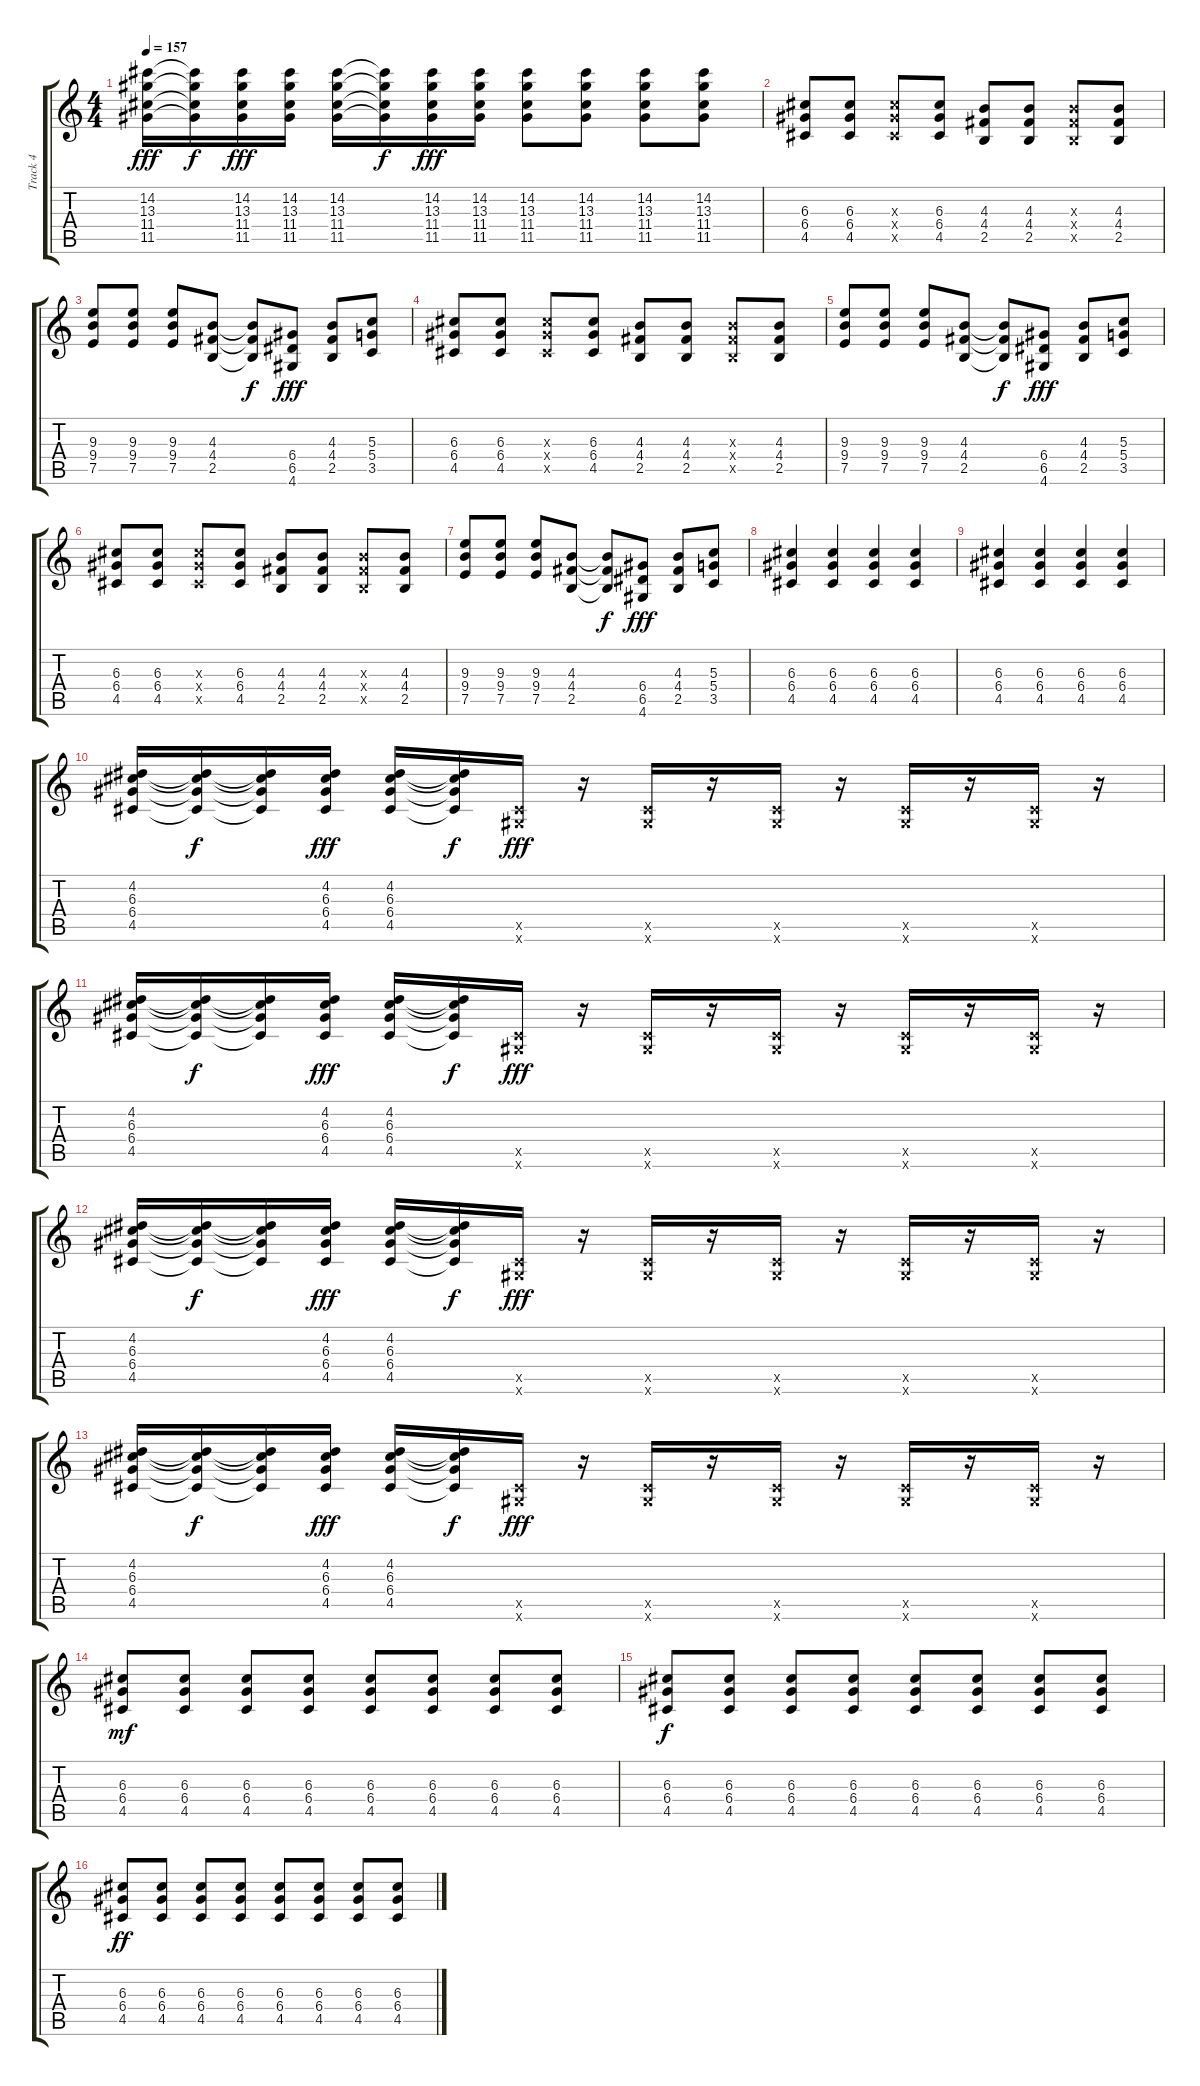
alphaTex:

\track ("Track 4" "Track 4") {instrument distortionguitar}
\staff {score tabs}
\tuning (E4 B3 G3 D3 A2 E2) {hide}
\ts (4 4)
\tempo 157
\clef g2
\ks c
(14.2 13.3 11.4 11.5).16{dy fff} (14.2{t} 13.3{t} 11.4{t} 11.5{t}).16{dy f} (14.2 13.3 11.4 11.5).16{dy fff} (14.2 13.3 11.4 11.5).16 (14.2 13.3 11.4 11.5).16 (14.2{t} 13.3{t} 11.4{t} 11.5{t}).16{dy f} (14.2 13.3 11.4 11.5).16{dy fff} (14.2 13.3 11.4 11.5).16 (14.2 13.3 11.4 11.5).8 (14.2 13.3 11.4 11.5).8 (14.2 13.3 11.4 11.5).8 (14.2 13.3 11.4 11.5).8 |
(6.3 6.4 4.5).8 (6.3 6.4 4.5).8 (6.3{x} 6.4{x} 4.5{x}).8 (6.3 6.4 4.5).8 (4.3 4.4 2.5).8 (4.3 4.4 2.5).8 (4.3{x} 4.4{x} 2.5{x}).8 (4.3 4.4 2.5).8 |
(9.3 9.4 7.5).8 (9.3 9.4 7.5).8 (9.3 9.4 7.5).8 (4.3 4.4 2.5).8 (4.3{t} 4.4{t} 2.5{t}).8{dy f} (6.4 6.5 4.6).8{dy fff} (4.3 4.4 2.5).8 (5.3 5.4 3.5).8 |
(6.3 6.4 4.5).8 (6.3 6.4 4.5).8 (6.3{x} 6.4{x} 4.5{x}).8 (6.3 6.4 4.5).8 (4.3 4.4 2.5).8 (4.3 4.4 2.5).8 (4.3{x} 4.4{x} 2.5{x}).8 (4.3 4.4 2.5).8 |
(9.3 9.4 7.5).8 (9.3 9.4 7.5).8 (9.3 9.4 7.5).8 (4.3 4.4 2.5).8 (4.3{t} 4.4{t} 2.5{t}).8{dy f} (6.4 6.5 4.6).8{dy fff} (4.3 4.4 2.5).8 (5.3 5.4 3.5).8 |
(6.3 6.4 4.5).8 (6.3 6.4 4.5).8 (6.3{x} 6.4{x} 4.5{x}).8 (6.3 6.4 4.5).8 (4.3 4.4 2.5).8 (4.3 4.4 2.5).8 (4.3{x} 4.4{x} 2.5{x}).8 (4.3 4.4 2.5).8 |
(9.3 9.4 7.5).8 (9.3 9.4 7.5).8 (9.3 9.4 7.5).8 (4.3 4.4 2.5).8 (4.3{t} 4.4{t} 2.5{t}).8{dy f} (6.4 6.5 4.6).8{dy fff} (4.3 4.4 2.5).8 (5.3 5.4 3.5).8 |
(6.3 6.4 4.5).4 (6.3 6.4 4.5).4 (6.3 6.4 4.5).4 (6.3 6.4 4.5).4 |
(6.3 6.4 4.5).4 (6.3 6.4 4.5).4 (6.3 6.4 4.5).4 (6.3 6.4 4.5).4 |
(4.2 6.3 6.4 4.5).16 (4.2{t} 6.3{t} 6.4{t} 4.5{t}).16{dy f} (4.2{t} 6.3{t} 6.4{t} 4.5{t}).16 (4.2 6.3 6.4 4.5).16{dy fff} (4.2 6.3 6.4 4.5).16 (4.2{t} 6.3{t} 6.4{t} 4.5{t}).16{dy f} (4.5{x} 4.6{x}).16{dy fff} r.16 (4.5{x} 4.6{x}).16 r.16 (4.5{x} 4.6{x}).16 r.16 (4.5{x} 4.6{x}).16 r.16 (4.5{x} 4.6{x}).16 r.16 |
(4.2 6.3 6.4 4.5).16 (4.2{t} 6.3{t} 6.4{t} 4.5{t}).16{dy f} (4.2{t} 6.3{t} 6.4{t} 4.5{t}).16 (4.2 6.3 6.4 4.5).16{dy fff} (4.2 6.3 6.4 4.5).16 (4.2{t} 6.3{t} 6.4{t} 4.5{t}).16{dy f} (4.5{x} 4.6{x}).16{dy fff} r.16 (4.5{x} 4.6{x}).16 r.16 (4.5{x} 4.6{x}).16 r.16 (4.5{x} 4.6{x}).16 r.16 (4.5{x} 4.6{x}).16 r.16 |
(4.2 6.3 6.4 4.5).16 (4.2{t} 6.3{t} 6.4{t} 4.5{t}).16{dy f} (4.2{t} 6.3{t} 6.4{t} 4.5{t}).16 (4.2 6.3 6.4 4.5).16{dy fff} (4.2 6.3 6.4 4.5).16 (4.2{t} 6.3{t} 6.4{t} 4.5{t}).16{dy f} (4.5{x} 4.6{x}).16{dy fff} r.16 (4.5{x} 4.6{x}).16 r.16 (4.5{x} 4.6{x}).16 r.16 (4.5{x} 4.6{x}).16 r.16 (4.5{x} 4.6{x}).16 r.16 |
(4.2 6.3 6.4 4.5).16 (4.2{t} 6.3{t} 6.4{t} 4.5{t}).16{dy f} (4.2{t} 6.3{t} 6.4{t} 4.5{t}).16 (4.2 6.3 6.4 4.5).16{dy fff} (4.2 6.3 6.4 4.5).16 (4.2{t} 6.3{t} 6.4{t} 4.5{t}).16{dy f} (4.5{x} 4.6{x}).16{dy fff} r.16 (4.5{x} 4.6{x}).16 r.16 (4.5{x} 4.6{x}).16 r.16 (4.5{x} 4.6{x}).16 r.16 (4.5{x} 4.6{x}).16 r.16 |
(6.3 6.4 4.5).8{dy mf} (6.3 6.4 4.5).8 (6.3 6.4 4.5).8 (6.3 6.4 4.5).8 (6.3 6.4 4.5).8 (6.3 6.4 4.5).8 (6.3 6.4 4.5).8 (6.3 6.4 4.5).8 |
(6.3 6.4 4.5).8{dy f} (6.3 6.4 4.5).8 (6.3 6.4 4.5).8 (6.3 6.4 4.5).8 (6.3 6.4 4.5).8 (6.3 6.4 4.5).8 (6.3 6.4 4.5).8 (6.3 6.4 4.5).8 |
(6.3 6.4 4.5).8{dy ff} (6.3 6.4 4.5).8 (6.3 6.4 4.5).8 (6.3 6.4 4.5).8 (6.3 6.4 4.5).8 (6.3 6.4 4.5).8 (6.3 6.4 4.5).8 (6.3 6.4 4.5).8
